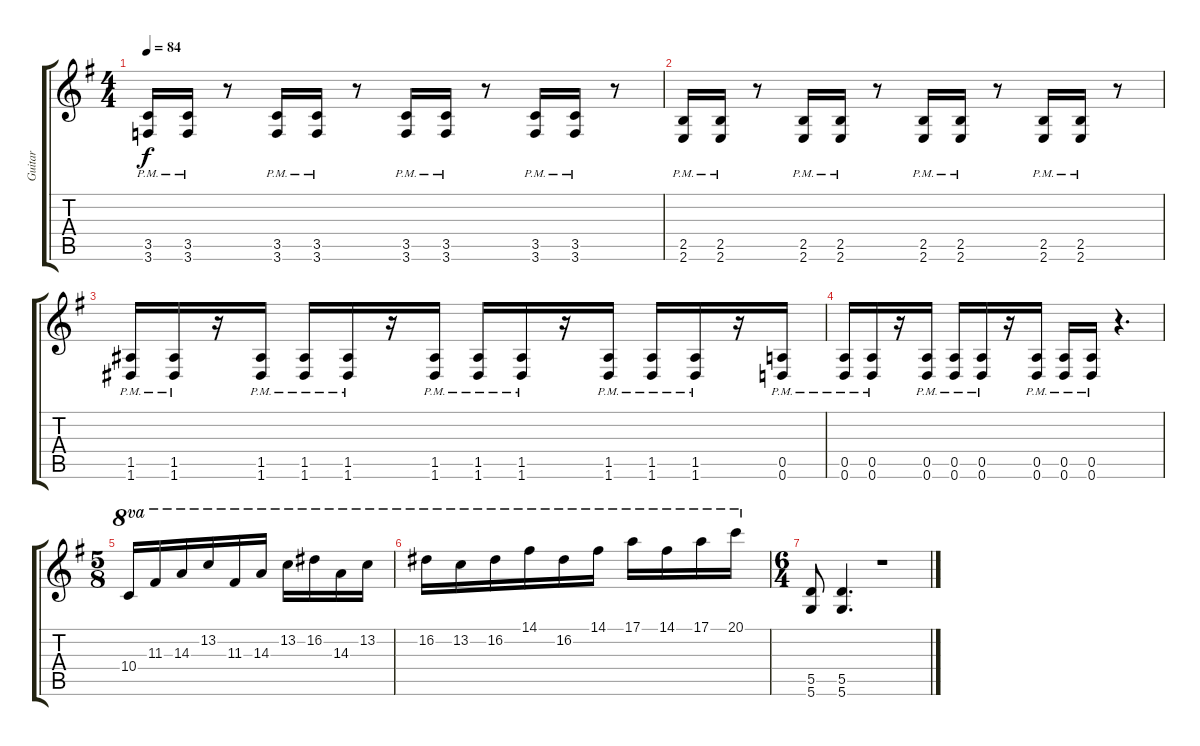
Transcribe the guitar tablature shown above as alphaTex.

\track ("Guitar" "Guitar") {instrument distortionguitar}
\staff {score tabs}
\tuning (E4 B3 G3 D3 A2 D2) {hide}
\ts (4 4)
\tempo 84
\clef g2
\ks g
(3.5{pm} 3.6{pm}).16{dy f} (3.5{pm} 3.6{pm}).16 r.8 (3.5{pm} 3.6{pm}).16 (3.5{pm} 3.6{pm}).16 r.8 (3.5{pm} 3.6{pm}).16 (3.5{pm} 3.6{pm}).16 r.8 (3.5{pm} 3.6{pm}).16 (3.5{pm} 3.6{pm}).16 r.8 |
(2.5{pm} 2.6{pm}).16 (2.5{pm} 2.6{pm}).16 r.8 (2.5{pm} 2.6{pm}).16 (2.5{pm} 2.6{pm}).16 r.8 (2.5{pm} 2.6{pm}).16 (2.5{pm} 2.6{pm}).16 r.8 (2.5{pm} 2.6{pm}).16 (2.5{pm} 2.6{pm}).16 r.8 |
(1.5{pm} 1.6{pm}).16 (1.5{pm} 1.6{pm}).16 r.16 (1.5{pm} 1.6{pm}).16 (1.5{pm} 1.6{pm}).16 (1.5{pm} 1.6{pm}).16 r.16 (1.5{pm} 1.6{pm}).16 (1.5{pm} 1.6{pm}).16 (1.5{pm} 1.6{pm}).16 r.16 (1.5{pm} 1.6{pm}).16 (1.5{pm} 1.6{pm}).16 (1.5{pm} 1.6{pm}).16 r.16 (0.5{pm} 0.6{pm}).16 |
(0.5{pm} 0.6{pm}).16 (0.5{pm} 0.6{pm}).16 r.16 (0.5{pm} 0.6{pm}).16 (0.5{pm} 0.6{pm}).16 (0.5{pm} 0.6{pm}).16 r.16 (0.5{pm} 0.6{pm}).16 (0.5{pm} 0.6{pm}).16 (0.5{pm} 0.6{pm}).16 r.4{d} |
\ts (5 8)
10.4.16{ot 8va} 11.3.16{ot 8va} 14.3.16{ot 8va} 13.2.16{ot 8va} 11.3.16{ot 8va} 14.3.16{ot 8va} 13.2.16{ot 8va} 16.2.16{ot 8va} 14.3.16{ot 8va} 13.2.16{ot 8va} |
16.2.16{ot 8va} 13.2.16{ot 8va} 16.2.16{ot 8va} 14.1.16{ot 8va} 16.2.16{ot 8va} 14.1.16{ot 8va} 17.1.16{ot 8va} 14.1.16{ot 8va} 17.1.16{ot 8va} 20.1.16{ot 8va} |
\ts (6 4)
(5.5 5.6).8 (5.5 5.6).4{d} r.1
